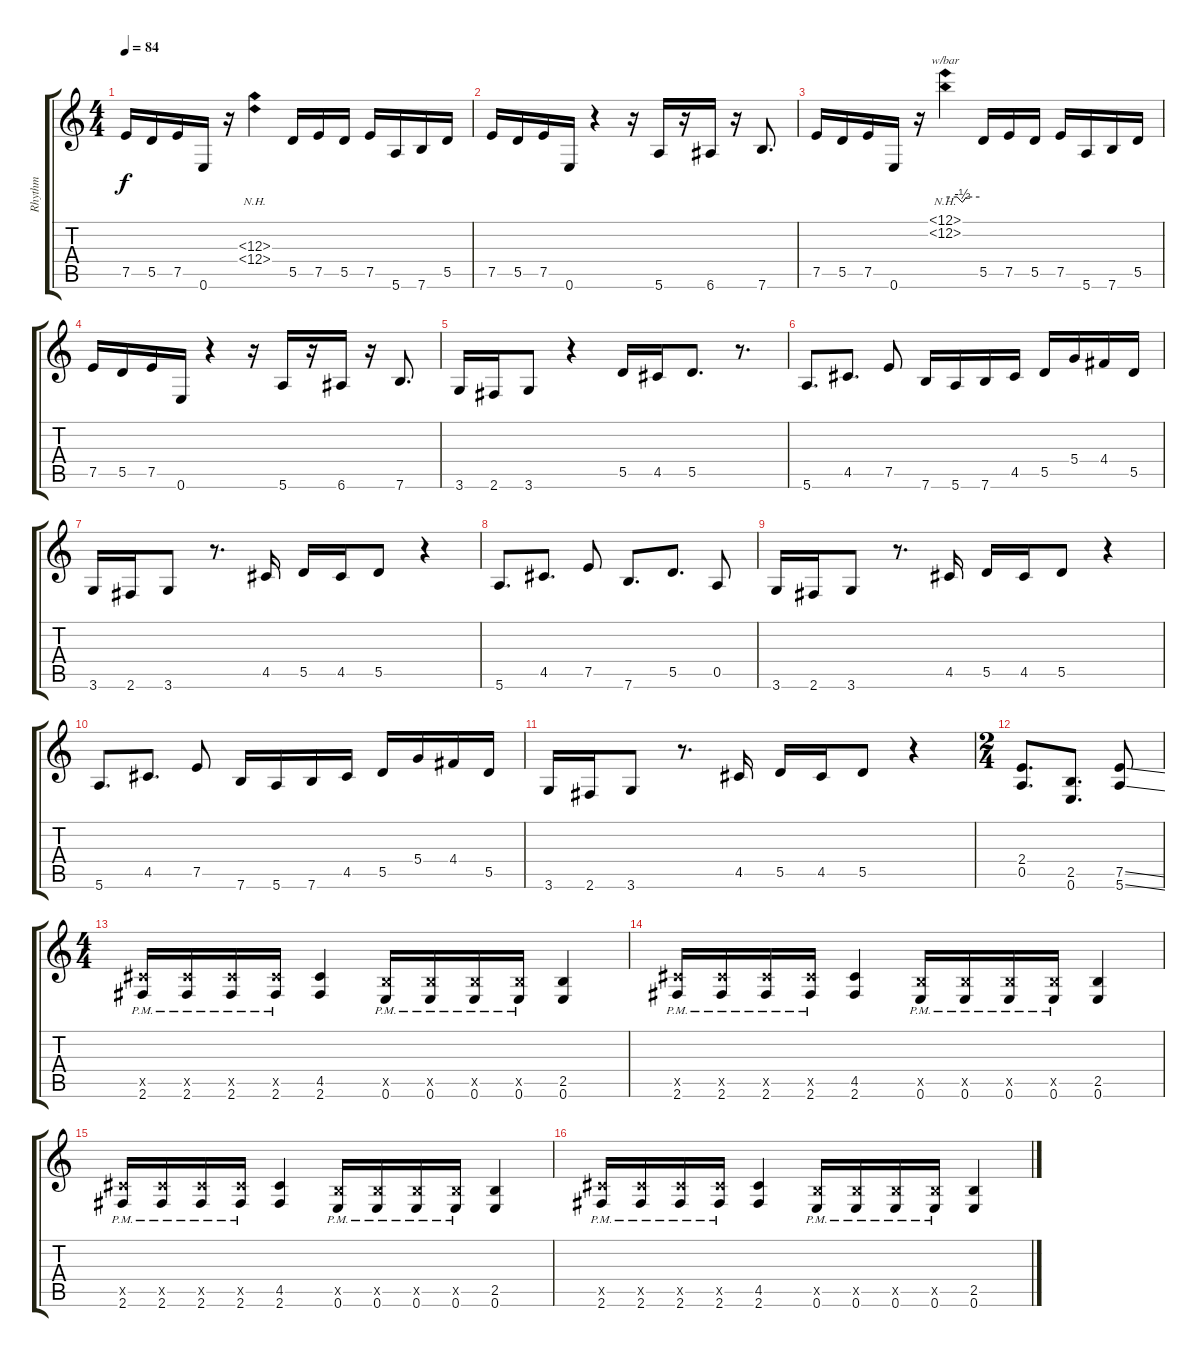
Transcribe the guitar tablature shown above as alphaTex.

\track ("Rhythm" "Rhythm") {instrument overdrivenguitar}
\staff {score tabs}
\tuning (E4 B3 G3 D3 A2 E2) {hide}
\ts (4 4)
\tempo 84
\clef g2
\ks c
7.5.16{dy f} 5.5.16 7.5.16 0.6.16 r.16 (12.3{nh} 12.4{nh}).4 5.5.16 7.5.16 5.5.16 7.5.16 5.6.16 7.6.16 5.5.16 |
7.5.16 5.5.16 7.5.16 0.6.16 r.4 r.16 5.6.16 r.16 6.6.16 r.16 7.6.8{d} |
7.5.16 5.5.16 7.5.16 0.6.16 r.16 (12.1{nh} 12.2{nh}).4{tbe (custom default 0 0 21 0 30 -2 37 0 60 0)} 5.5.16 7.5.16 5.5.16 7.5.16 5.6.16 7.6.16 5.5.16 |
7.5.16 5.5.16 7.5.16 0.6.16 r.4 r.16 5.6.16 r.16 6.6.16 r.16 7.6.8{d} |
3.6.16 2.6.16 3.6.8 r.4 5.5.16 4.5.16 5.5.8{d} r.8{d} |
5.6.8{d} 4.5.8{d} 7.5.8 7.6.16 5.6.16 7.6.16 4.5.16 5.5.16 5.4.16 4.4.16 5.5.16 |
3.6.16 2.6.16 3.6.8 r.8{d} 4.5.16 5.5.16 4.5.16 5.5.8 r.4 |
5.6.8{d} 4.5.8{d} 7.5.8 7.6.8{d} 5.5.8{d} 0.5.8 |
3.6.16 2.6.16 3.6.8 r.8{d} 4.5.16 5.5.16 4.5.16 5.5.8 r.4 |
5.6.8{d} 4.5.8{d} 7.5.8 7.6.16 5.6.16 7.6.16 4.5.16 5.5.16 5.4.16 4.4.16 5.5.16 |
3.6.16 2.6.16 3.6.8 r.8{d} 4.5.16 5.5.16 4.5.16 5.5.8 r.4 |
\ts (2 4)
(2.4 0.5).8{d} (2.5 0.6).8{d} (7.5{ss} 5.6{ss}).8 |
\ts (4 4)
(4.5{x} 2.6{pm}).16 (4.5{x} 2.6{pm}).16 (4.5{x} 2.6{pm}).16 (4.5{x} 2.6{pm}).16 (4.5 2.6).4 (2.5{x} 0.6{pm}).16 (2.5{x} 0.6{pm}).16 (2.5{x} 0.6{pm}).16 (2.5{x} 0.6{pm}).16 (2.5 0.6).4 |
(4.5{x} 2.6{pm}).16 (4.5{x} 2.6{pm}).16 (4.5{x} 2.6{pm}).16 (4.5{x} 2.6{pm}).16 (4.5 2.6).4 (2.5{x} 0.6{pm}).16 (2.5{x} 0.6{pm}).16 (2.5{x} 0.6{pm}).16 (2.5{x} 0.6{pm}).16 (2.5 0.6).4 |
(4.5{x} 2.6{pm}).16 (4.5{x} 2.6{pm}).16 (4.5{x} 2.6{pm}).16 (4.5{x} 2.6{pm}).16 (4.5 2.6).4 (2.5{x} 0.6{pm}).16 (2.5{x} 0.6{pm}).16 (2.5{x} 0.6{pm}).16 (2.5{x} 0.6{pm}).16 (2.5 0.6).4 |
(4.5{x} 2.6{pm}).16 (4.5{x} 2.6{pm}).16 (4.5{x} 2.6{pm}).16 (4.5{x} 2.6{pm}).16 (4.5 2.6).4 (2.5{x} 0.6{pm}).16 (2.5{x} 0.6{pm}).16 (2.5{x} 0.6{pm}).16 (2.5{x} 0.6{pm}).16 (2.5 0.6).4
